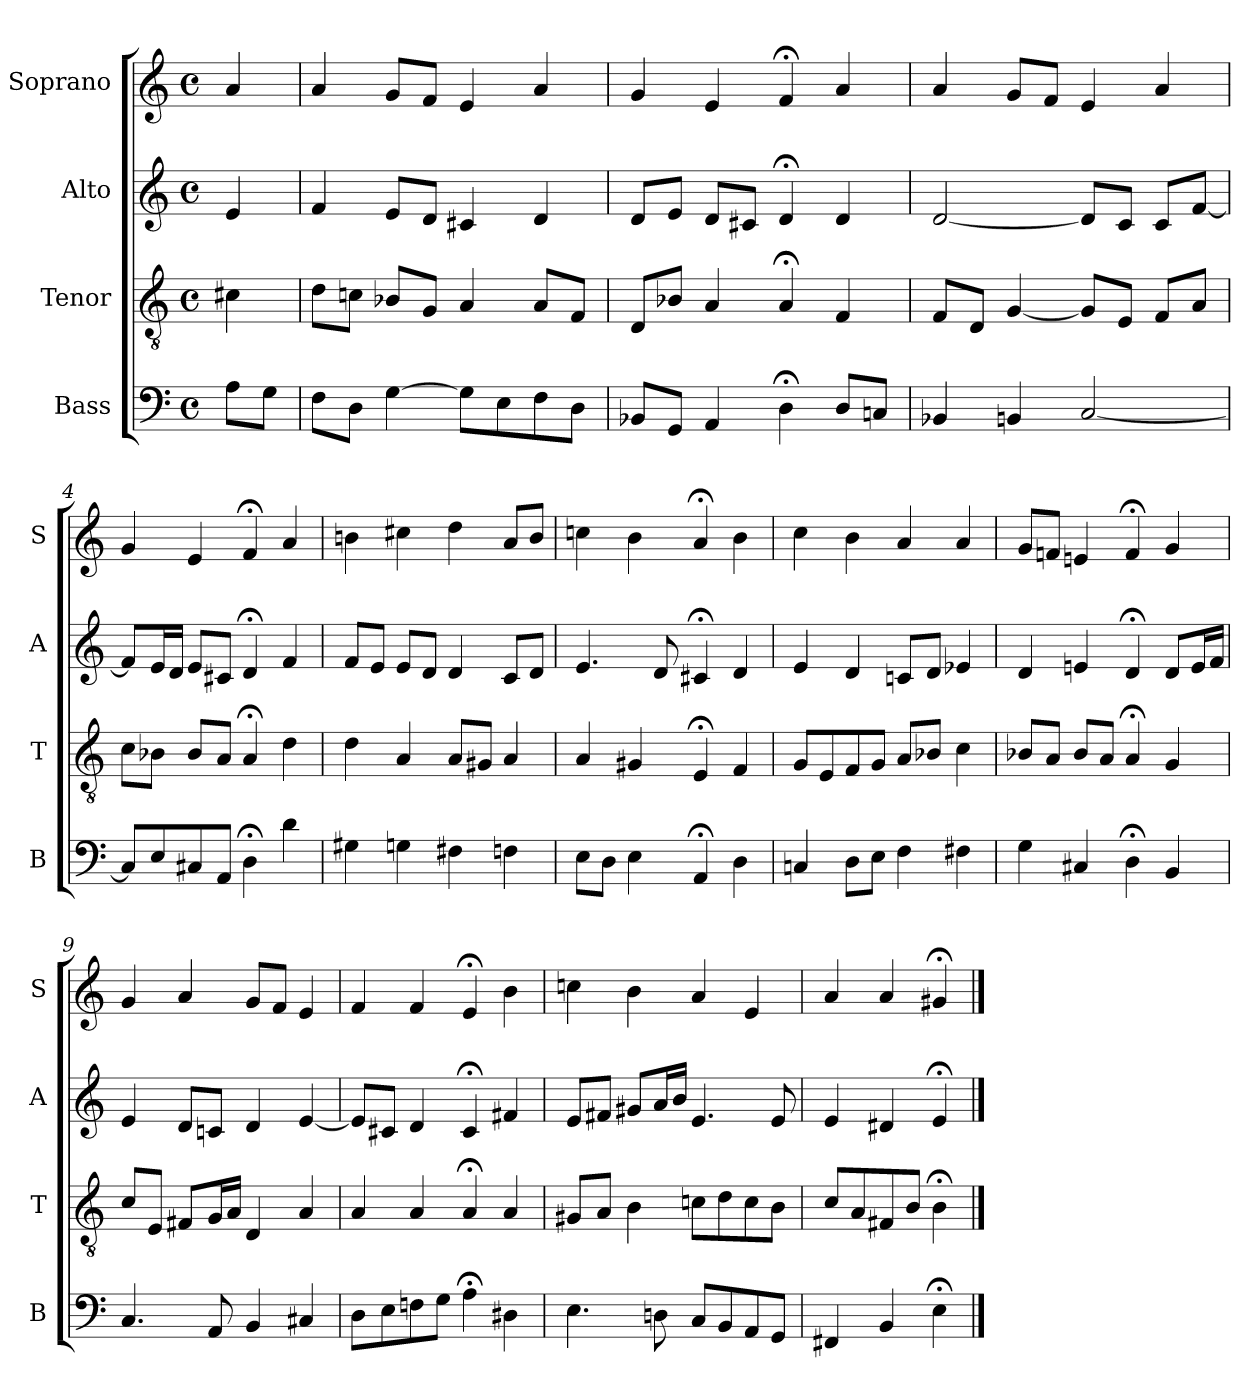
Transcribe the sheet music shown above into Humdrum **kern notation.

**kern	**kern	**kern	**kern
*part4	*part3	*part2	*part1
*staff4	*staff3	*staff2	*staff1
*I"Bass	*I"Tenor	*I"Alto	*I"Soprano
*I'B	*I'T	*I'A	*I'S
*clefF4	*clefGv2	*clefG2	*clefG2
*k[]	*k[]	*k[]	*k[]
*D:dor	*D:dor	*D:dor	*D:dor
*M4/4	*M4/4	*M4/4	*M4/4
*met(c)	*met(c)	*met(c)	*met(c)
*MM100	*MM100	*MM100	*MM100
=	=	=	=
8AL	4c#X	4e	4a
8GJ	.	.	.
=1	=1	=1	=1
8FL	8dL	4f	4a
8DJ	8cnJ	.	.
[4G	8B-XL	8eL	8gL
.	8GJ	8dJ	8fJ
8GL]	4A	4c#X	4e
8E	.	.	.
8F	8AL	4d	4a
8DJ	8FJ	.	.
=2	=2	=2	=2
8BB-XL	8DL	8dL	4g
8GGJ	8B-XJ	8eJ	.
4AA	4A	8dL	4e
.	.	8c#XJ	.
4D;<	4A;<	4d;<	4f;<
8DL	4F	4d	4a
8CnJ	.	.	.
=3	=3	=3	=3
4BB-X	8FL	[2d	4a
.	8DJ	.	.
4BBn	[4G	.	8gL
.	.	.	8fJ
[2C	8GL]	8dL]	4e
.	8EJ	8cJ	.
.	8FL	8cL	4a
.	8AJ	[8fJ	.
=4	=4	=4	=4
8CL]	8cL	8fL]	4g
8E	8B-XJ	16eL	.
.	.	16dJJ	.
8C#X	8B-L	8eL	4e
8AAJ	8AJ	8c#XJ	.
4D;<	4A;<	4d;<	4f;<
4d	4d	4f	4a
=5	=5	=5	=5
4G#X	4d	8fL	4bn
.	.	8eJ	.
4Gn	4A	8eL	4cc#X
.	.	8dJ	.
4F#X	8AL	4d	4dd
.	8G#XJ	.	.
4Fn	4A	8cL	8aL
.	.	8dJ	8bJ
=6	=6	=6	=6
8EL	4A	4.e	4ccn
8DJ	.	.	.
4E	4G#X	.	4b
.	.	8d	.
4AA;<	4E;<	4c#X;<	4a;<
4D	4F	4d	4b
=7	=7	=7	=7
4Cn	8GL	4e	4cc
.	8E	.	.
8DL	8F	4d	4b
8EJ	8GJ	.	.
4F	8AL	8cnL	4a
.	8B-XJ	8dJ	.
4F#X	4c	4e-X	4a
=8	=8	=8	=8
4G	8B-XL	4d	8gL
.	8AJ	.	8fnJ
4C#X	8B-L	4en	4en
.	8AJ	.	.
4D;<	4A;<	4d;<	4f;<
4BB	4G	8dL	4g
.	.	16eL	.
.	.	16fJJ	.
=9	=9	=9	=9
4.C	8cL	4e	4g
.	8EJ	.	.
.	8F#XL	8dL	4a
8AA	16GL	8cnJ	.
.	16AJJ	.	.
4BB	4D	4d	8gL
.	.	.	8fJ
4C#X	4A	[4e	4e
=10	=10	=10	=10
8DL	4A	8eL]	4f
8E	.	8c#XJ	.
8Fn	4A	4d	4f
8GJ	.	.	.
4A;<	4A;<	4c#;<	4e;<
4D#X	4A	4f#X	4b
=11	=11	=11	=11
4.Ei	8G#XiL	8eiL	4ccni
.	8AJ	8f#XJ	.
.	4B	8g#XL	4b
8Dn	.	16aL	.
.	.	16bJJ	.
8CL	8cnL	4.e	4a
8BB	8d	.	.
8AA	8c	.	4e
8GGJ	8BJ	8e	.
=12	=12	=12	=12
4FF#X	8cL	4e	4a
.	8A	.	.
4BB	8F#X	4d#X	4a
.	8BJ	.	.
4E;<	4B;<	4e;<	4g#X;<
==	==	==	==
*-	*-	*-	*-
